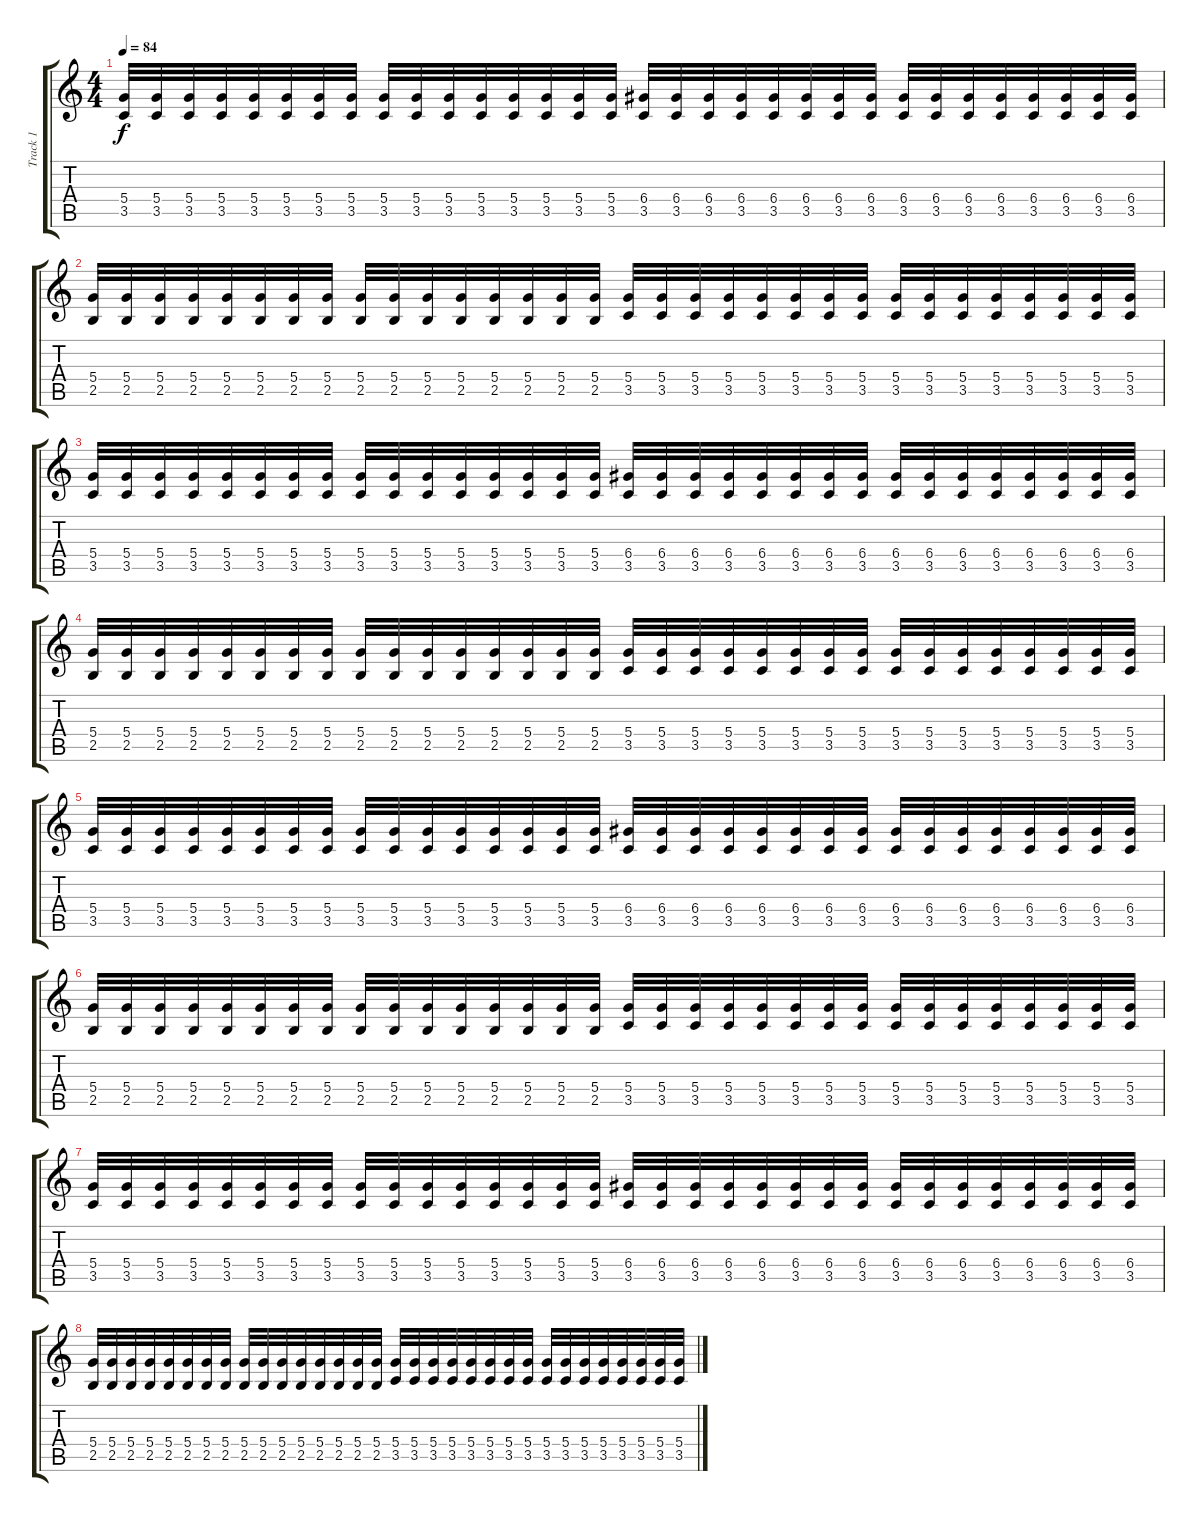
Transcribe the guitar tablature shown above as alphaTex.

\track ("Track 1" "Track 1") {instrument distortionguitar}
\staff {score tabs}
\tuning (E4 B3 G3 D3 A2 E2) {hide}
\ts (4 4)
\tempo 84
\clef g2
\ks c
(5.4 3.5).32{dy f} (5.4 3.5).32 (5.4 3.5).32 (5.4 3.5).32 (5.4 3.5).32 (5.4 3.5).32 (5.4 3.5).32 (5.4 3.5).32 (5.4 3.5).32 (5.4 3.5).32 (5.4 3.5).32 (5.4 3.5).32 (5.4 3.5).32 (5.4 3.5).32 (5.4 3.5).32 (5.4 3.5).32 (6.4 3.5).32 (6.4 3.5).32 (6.4 3.5).32 (6.4 3.5).32 (6.4 3.5).32 (6.4 3.5).32 (6.4 3.5).32 (6.4 3.5).32 (6.4 3.5).32 (6.4 3.5).32 (6.4 3.5).32 (6.4 3.5).32 (6.4 3.5).32 (6.4 3.5).32 (6.4 3.5).32 (6.4 3.5).32 |
(5.4 2.5).32 (5.4 2.5).32 (5.4 2.5).32 (5.4 2.5).32 (5.4 2.5).32 (5.4 2.5).32 (5.4 2.5).32 (5.4 2.5).32 (5.4 2.5).32 (5.4 2.5).32 (5.4 2.5).32 (5.4 2.5).32 (5.4 2.5).32 (5.4 2.5).32 (5.4 2.5).32 (5.4 2.5).32 (5.4 3.5).32 (5.4 3.5).32 (5.4 3.5).32 (5.4 3.5).32 (5.4 3.5).32 (5.4 3.5).32 (5.4 3.5).32 (5.4 3.5).32 (5.4 3.5).32 (5.4 3.5).32 (5.4 3.5).32 (5.4 3.5).32 (5.4 3.5).32 (5.4 3.5).32 (5.4 3.5).32 (5.4 3.5).32 |
(5.4 3.5).32 (5.4 3.5).32 (5.4 3.5).32 (5.4 3.5).32 (5.4 3.5).32 (5.4 3.5).32 (5.4 3.5).32 (5.4 3.5).32 (5.4 3.5).32 (5.4 3.5).32 (5.4 3.5).32 (5.4 3.5).32 (5.4 3.5).32 (5.4 3.5).32 (5.4 3.5).32 (5.4 3.5).32 (6.4 3.5).32 (6.4 3.5).32 (6.4 3.5).32 (6.4 3.5).32 (6.4 3.5).32 (6.4 3.5).32 (6.4 3.5).32 (6.4 3.5).32 (6.4 3.5).32 (6.4 3.5).32 (6.4 3.5).32 (6.4 3.5).32 (6.4 3.5).32 (6.4 3.5).32 (6.4 3.5).32 (6.4 3.5).32 |
(5.4 2.5).32 (5.4 2.5).32 (5.4 2.5).32 (5.4 2.5).32 (5.4 2.5).32 (5.4 2.5).32 (5.4 2.5).32 (5.4 2.5).32 (5.4 2.5).32 (5.4 2.5).32 (5.4 2.5).32 (5.4 2.5).32 (5.4 2.5).32 (5.4 2.5).32 (5.4 2.5).32 (5.4 2.5).32 (5.4 3.5).32 (5.4 3.5).32 (5.4 3.5).32 (5.4 3.5).32 (5.4 3.5).32 (5.4 3.5).32 (5.4 3.5).32 (5.4 3.5).32 (5.4 3.5).32 (5.4 3.5).32 (5.4 3.5).32 (5.4 3.5).32 (5.4 3.5).32 (5.4 3.5).32 (5.4 3.5).32 (5.4 3.5).32 |
(5.4 3.5).32 (5.4 3.5).32 (5.4 3.5).32 (5.4 3.5).32 (5.4 3.5).32 (5.4 3.5).32 (5.4 3.5).32 (5.4 3.5).32 (5.4 3.5).32 (5.4 3.5).32 (5.4 3.5).32 (5.4 3.5).32 (5.4 3.5).32 (5.4 3.5).32 (5.4 3.5).32 (5.4 3.5).32 (6.4 3.5).32 (6.4 3.5).32 (6.4 3.5).32 (6.4 3.5).32 (6.4 3.5).32 (6.4 3.5).32 (6.4 3.5).32 (6.4 3.5).32 (6.4 3.5).32 (6.4 3.5).32 (6.4 3.5).32 (6.4 3.5).32 (6.4 3.5).32 (6.4 3.5).32 (6.4 3.5).32 (6.4 3.5).32 |
(5.4 2.5).32 (5.4 2.5).32 (5.4 2.5).32 (5.4 2.5).32 (5.4 2.5).32 (5.4 2.5).32 (5.4 2.5).32 (5.4 2.5).32 (5.4 2.5).32 (5.4 2.5).32 (5.4 2.5).32 (5.4 2.5).32 (5.4 2.5).32 (5.4 2.5).32 (5.4 2.5).32 (5.4 2.5).32 (5.4 3.5).32 (5.4 3.5).32 (5.4 3.5).32 (5.4 3.5).32 (5.4 3.5).32 (5.4 3.5).32 (5.4 3.5).32 (5.4 3.5).32 (5.4 3.5).32 (5.4 3.5).32 (5.4 3.5).32 (5.4 3.5).32 (5.4 3.5).32 (5.4 3.5).32 (5.4 3.5).32 (5.4 3.5).32 |
(5.4 3.5).32 (5.4 3.5).32 (5.4 3.5).32 (5.4 3.5).32 (5.4 3.5).32 (5.4 3.5).32 (5.4 3.5).32 (5.4 3.5).32 (5.4 3.5).32 (5.4 3.5).32 (5.4 3.5).32 (5.4 3.5).32 (5.4 3.5).32 (5.4 3.5).32 (5.4 3.5).32 (5.4 3.5).32 (6.4 3.5).32 (6.4 3.5).32 (6.4 3.5).32 (6.4 3.5).32 (6.4 3.5).32 (6.4 3.5).32 (6.4 3.5).32 (6.4 3.5).32 (6.4 3.5).32 (6.4 3.5).32 (6.4 3.5).32 (6.4 3.5).32 (6.4 3.5).32 (6.4 3.5).32 (6.4 3.5).32 (6.4 3.5).32 |
(5.4 2.5).32 (5.4 2.5).32 (5.4 2.5).32 (5.4 2.5).32 (5.4 2.5).32 (5.4 2.5).32 (5.4 2.5).32 (5.4 2.5).32 (5.4 2.5).32 (5.4 2.5).32 (5.4 2.5).32 (5.4 2.5).32 (5.4 2.5).32 (5.4 2.5).32 (5.4 2.5).32 (5.4 2.5).32 (5.4 3.5).32 (5.4 3.5).32 (5.4 3.5).32 (5.4 3.5).32 (5.4 3.5).32 (5.4 3.5).32 (5.4 3.5).32 (5.4 3.5).32 (5.4 3.5).32 (5.4 3.5).32 (5.4 3.5).32 (5.4 3.5).32 (5.4 3.5).32 (5.4 3.5).32 (5.4 3.5).32 (5.4 3.5).32
